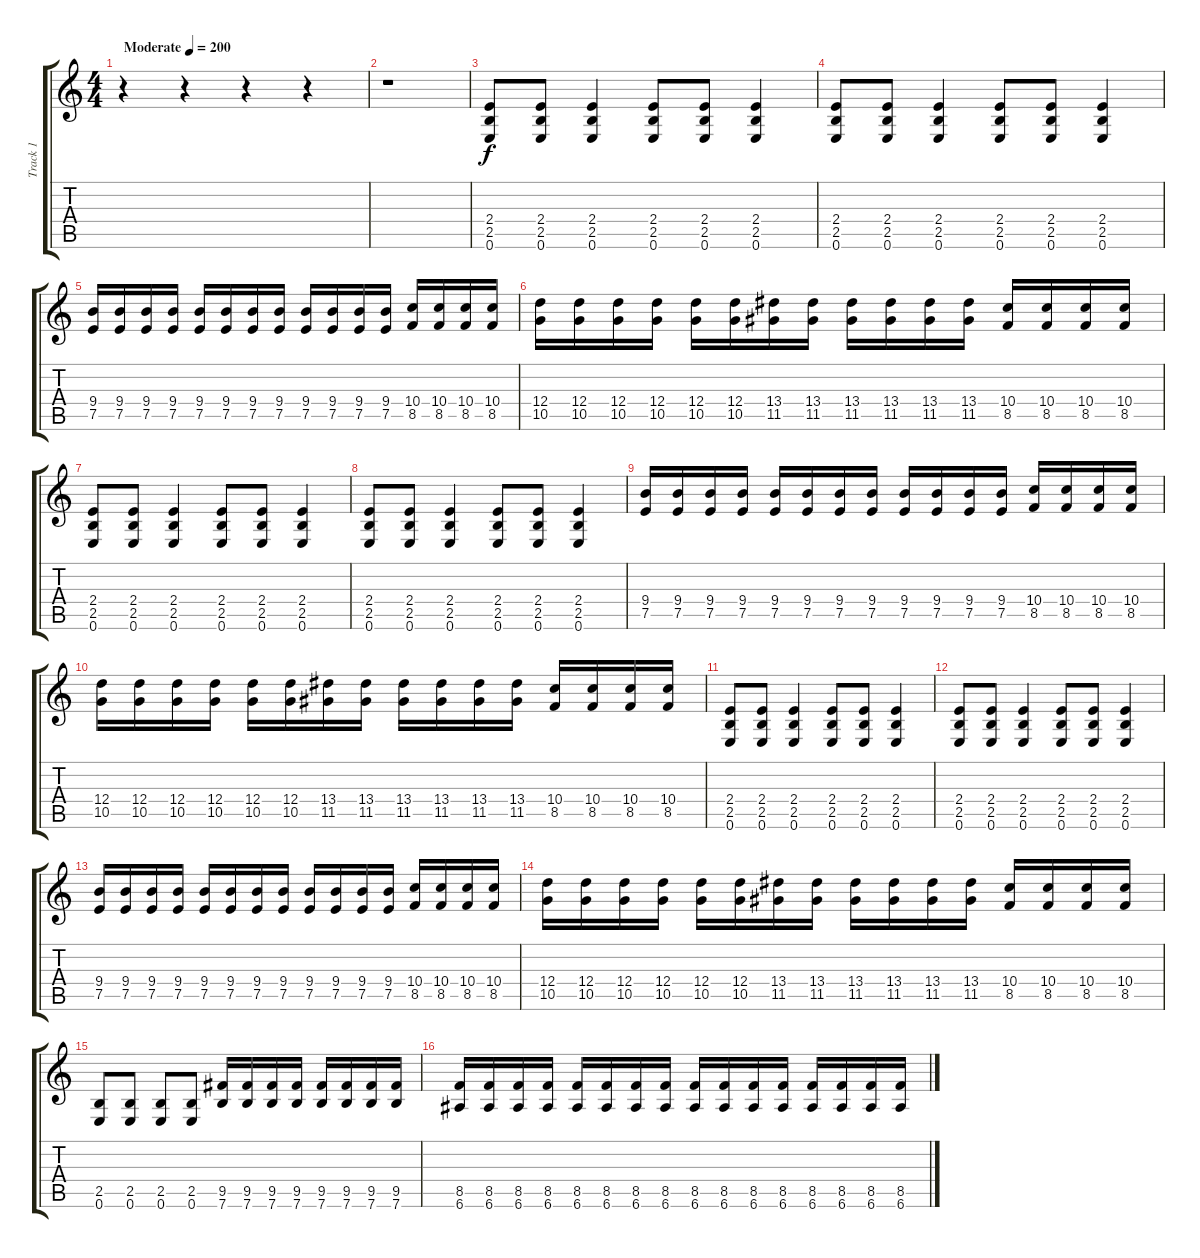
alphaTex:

\track ("Track 1" "Track 1") {instrument distortionguitar}
\staff {score tabs}
\tuning (E4 B3 G3 D3 A2 E2) {hide}
\ts (4 4)
\tempo (200 "Moderate")
\clef g2
\ks c
r.4{dy f instrument distortionguitar} r.4 r.4 r.4 |
r.1 |
(2.4 2.5 0.6).8 (2.4 2.5 0.6).8 (2.4 2.5 0.6).4 (2.4 2.5 0.6).8 (2.4 2.5 0.6).8 (2.4 2.5 0.6).4 |
(2.4 2.5 0.6).8 (2.4 2.5 0.6).8 (2.4 2.5 0.6).4 (2.4 2.5 0.6).8 (2.4 2.5 0.6).8 (2.4 2.5 0.6).4 |
(9.4 7.5).16 (9.4 7.5).16 (9.4 7.5).16 (9.4 7.5).16 (9.4 7.5).16 (9.4 7.5).16 (9.4 7.5).16 (9.4 7.5).16 (9.4 7.5).16 (9.4 7.5).16 (9.4 7.5).16 (9.4 7.5).16 (10.4 8.5).16 (10.4 8.5).16 (10.4 8.5).16 (10.4 8.5).16 |
(12.4 10.5).16 (12.4 10.5).16 (12.4 10.5).16 (12.4 10.5).16 (12.4 10.5).16 (12.4 10.5).16 (13.4 11.5).16 (13.4 11.5).16 (13.4 11.5).16 (13.4 11.5).16 (13.4 11.5).16 (13.4 11.5).16 (10.4 8.5).16 (10.4 8.5).16 (10.4 8.5).16 (10.4 8.5).16 |
(2.4 2.5 0.6).8 (2.4 2.5 0.6).8 (2.4 2.5 0.6).4 (2.4 2.5 0.6).8 (2.4 2.5 0.6).8 (2.4 2.5 0.6).4 |
(2.4 2.5 0.6).8 (2.4 2.5 0.6).8 (2.4 2.5 0.6).4 (2.4 2.5 0.6).8 (2.4 2.5 0.6).8 (2.4 2.5 0.6).4 |
(9.4 7.5).16 (9.4 7.5).16 (9.4 7.5).16 (9.4 7.5).16 (9.4 7.5).16 (9.4 7.5).16 (9.4 7.5).16 (9.4 7.5).16 (9.4 7.5).16 (9.4 7.5).16 (9.4 7.5).16 (9.4 7.5).16 (10.4 8.5).16 (10.4 8.5).16 (10.4 8.5).16 (10.4 8.5).16 |
(12.4 10.5).16 (12.4 10.5).16 (12.4 10.5).16 (12.4 10.5).16 (12.4 10.5).16 (12.4 10.5).16 (13.4 11.5).16 (13.4 11.5).16 (13.4 11.5).16 (13.4 11.5).16 (13.4 11.5).16 (13.4 11.5).16 (10.4 8.5).16 (10.4 8.5).16 (10.4 8.5).16 (10.4 8.5).16 |
(2.4 2.5 0.6).8 (2.4 2.5 0.6).8 (2.4 2.5 0.6).4 (2.4 2.5 0.6).8 (2.4 2.5 0.6).8 (2.4 2.5 0.6).4 |
(2.4 2.5 0.6).8 (2.4 2.5 0.6).8 (2.4 2.5 0.6).4 (2.4 2.5 0.6).8 (2.4 2.5 0.6).8 (2.4 2.5 0.6).4 |
(9.4 7.5).16 (9.4 7.5).16 (9.4 7.5).16 (9.4 7.5).16 (9.4 7.5).16 (9.4 7.5).16 (9.4 7.5).16 (9.4 7.5).16 (9.4 7.5).16 (9.4 7.5).16 (9.4 7.5).16 (9.4 7.5).16 (10.4 8.5).16 (10.4 8.5).16 (10.4 8.5).16 (10.4 8.5).16 |
(12.4 10.5).16 (12.4 10.5).16 (12.4 10.5).16 (12.4 10.5).16 (12.4 10.5).16 (12.4 10.5).16 (13.4 11.5).16 (13.4 11.5).16 (13.4 11.5).16 (13.4 11.5).16 (13.4 11.5).16 (13.4 11.5).16 (10.4 8.5).16 (10.4 8.5).16 (10.4 8.5).16 (10.4 8.5).16 |
(2.5 0.6).8 (2.5 0.6).8 (2.5 0.6).8 (2.5 0.6).8 (9.5 7.6).16 (9.5 7.6).16 (9.5 7.6).16 (9.5 7.6).16 (9.5 7.6).16 (9.5 7.6).16 (9.5 7.6).16 (9.5 7.6).16 |
(8.5 6.6).16 (8.5 6.6).16 (8.5 6.6).16 (8.5 6.6).16 (8.5 6.6).16 (8.5 6.6).16 (8.5 6.6).16 (8.5 6.6).16 (8.5 6.6).16 (8.5 6.6).16 (8.5 6.6).16 (8.5 6.6).16 (8.5 6.6).16 (8.5 6.6).16 (8.5 6.6).16 (8.5 6.6).16
